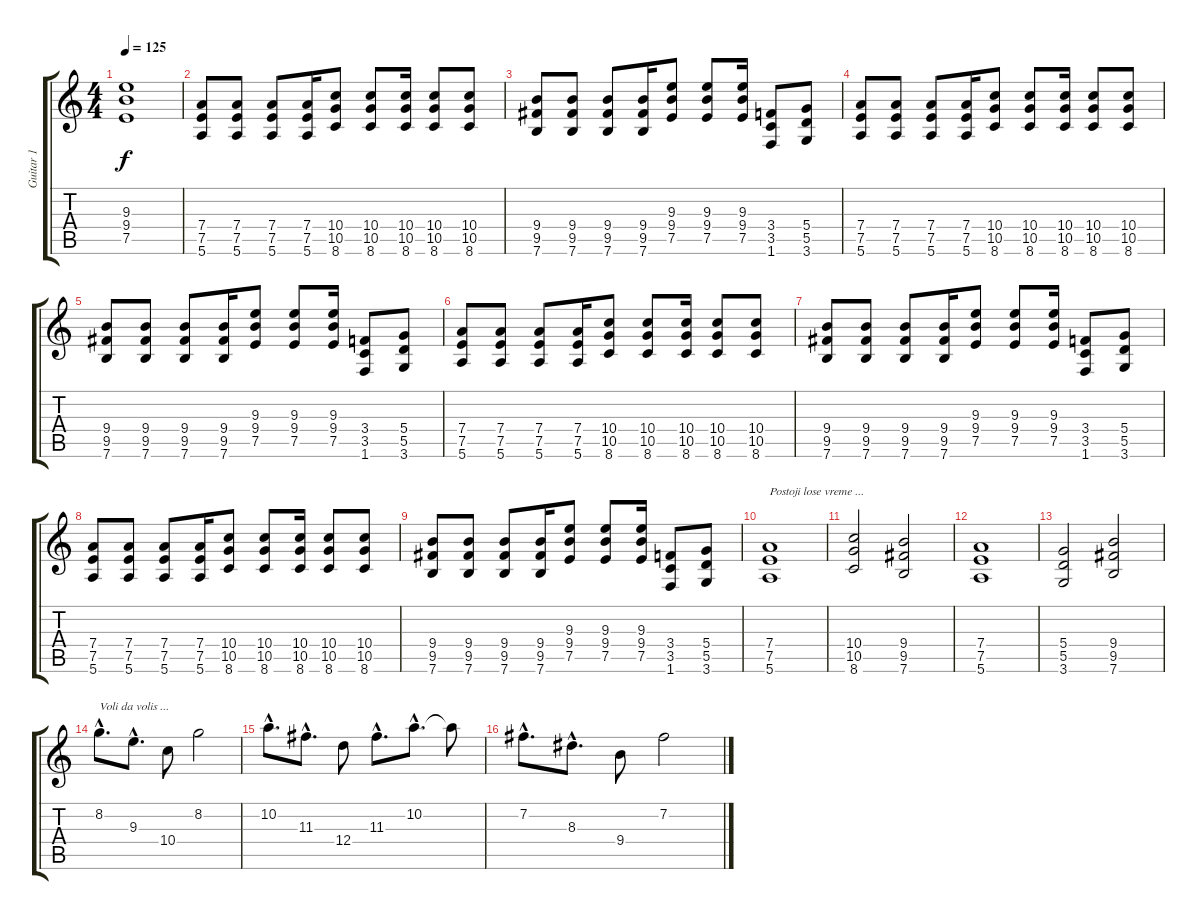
\track ("Guitar 1" "Guitar 1") {instrument distortionguitar}
\staff {score tabs}
\tuning (E4 B3 G3 D3 A2 E2) {hide}
\ts (4 4)
\tempo 125
\clef g2
\ks c
(9.3 9.4 7.5).1{dy f} |
(7.4 7.5 5.6).8 (7.4 7.5 5.6).8 (7.4 7.5 5.6).8 (7.4 7.5 5.6).16 (10.4 10.5 8.6).8 (10.4 10.5 8.6).8 (10.4 10.5 8.6).16 (10.4 10.5 8.6).8 (10.4 10.5 8.6).8 |
(9.4 9.5 7.6).8 (9.4 9.5 7.6).8 (9.4 9.5 7.6).8 (9.4 9.5 7.6).16 (9.3 9.4 7.5).8 (9.3 9.4 7.5).8 (9.3 9.4 7.5).16 (3.4 3.5 1.6).8 (5.4 5.5 3.6).8 |
(7.4 7.5 5.6).8 (7.4 7.5 5.6).8 (7.4 7.5 5.6).8 (7.4 7.5 5.6).16 (10.4 10.5 8.6).8 (10.4 10.5 8.6).8 (10.4 10.5 8.6).16 (10.4 10.5 8.6).8 (10.4 10.5 8.6).8 |
(9.4 9.5 7.6).8 (9.4 9.5 7.6).8 (9.4 9.5 7.6).8 (9.4 9.5 7.6).16 (9.3 9.4 7.5).8 (9.3 9.4 7.5).8 (9.3 9.4 7.5).16 (3.4 3.5 1.6).8 (5.4 5.5 3.6).8 |
(7.4 7.5 5.6).8 (7.4 7.5 5.6).8 (7.4 7.5 5.6).8 (7.4 7.5 5.6).16 (10.4 10.5 8.6).8 (10.4 10.5 8.6).8 (10.4 10.5 8.6).16 (10.4 10.5 8.6).8 (10.4 10.5 8.6).8 |
(9.4 9.5 7.6).8 (9.4 9.5 7.6).8 (9.4 9.5 7.6).8 (9.4 9.5 7.6).16 (9.3 9.4 7.5).8 (9.3 9.4 7.5).8 (9.3 9.4 7.5).16 (3.4 3.5 1.6).8 (5.4 5.5 3.6).8 |
(7.4 7.5 5.6).8 (7.4 7.5 5.6).8 (7.4 7.5 5.6).8 (7.4 7.5 5.6).16 (10.4 10.5 8.6).8 (10.4 10.5 8.6).8 (10.4 10.5 8.6).16 (10.4 10.5 8.6).8 (10.4 10.5 8.6).8 |
(9.4 9.5 7.6).8 (9.4 9.5 7.6).8 (9.4 9.5 7.6).8 (9.4 9.5 7.6).16 (9.3 9.4 7.5).8 (9.3 9.4 7.5).8 (9.3 9.4 7.5).16 (3.4 3.5 1.6).8 (5.4 5.5 3.6).8 |
(7.4 7.5 5.6).1{txt "Postoji lose vreme ..." volume 13} |
(10.4 10.5 8.6).2 (9.4 9.5 7.6).2 |
(7.4 7.5 5.6).1 |
(5.4 5.5 3.6).2 (9.4 9.5 7.6).2 |
8.2{hac}.8{d txt "Voli da volis ..."} 9.3{hac}.8{d} 10.4.8 8.2.2 |
10.2{hac}.8{d} 11.3{hac}.8{d} 12.4.8 11.3{hac}.8{d} 10.2{hac}.8{d} 10.2{t}.8 |
7.2{hac}.8{d} 8.3{hac}.8{d} 9.4.8 7.2.2
